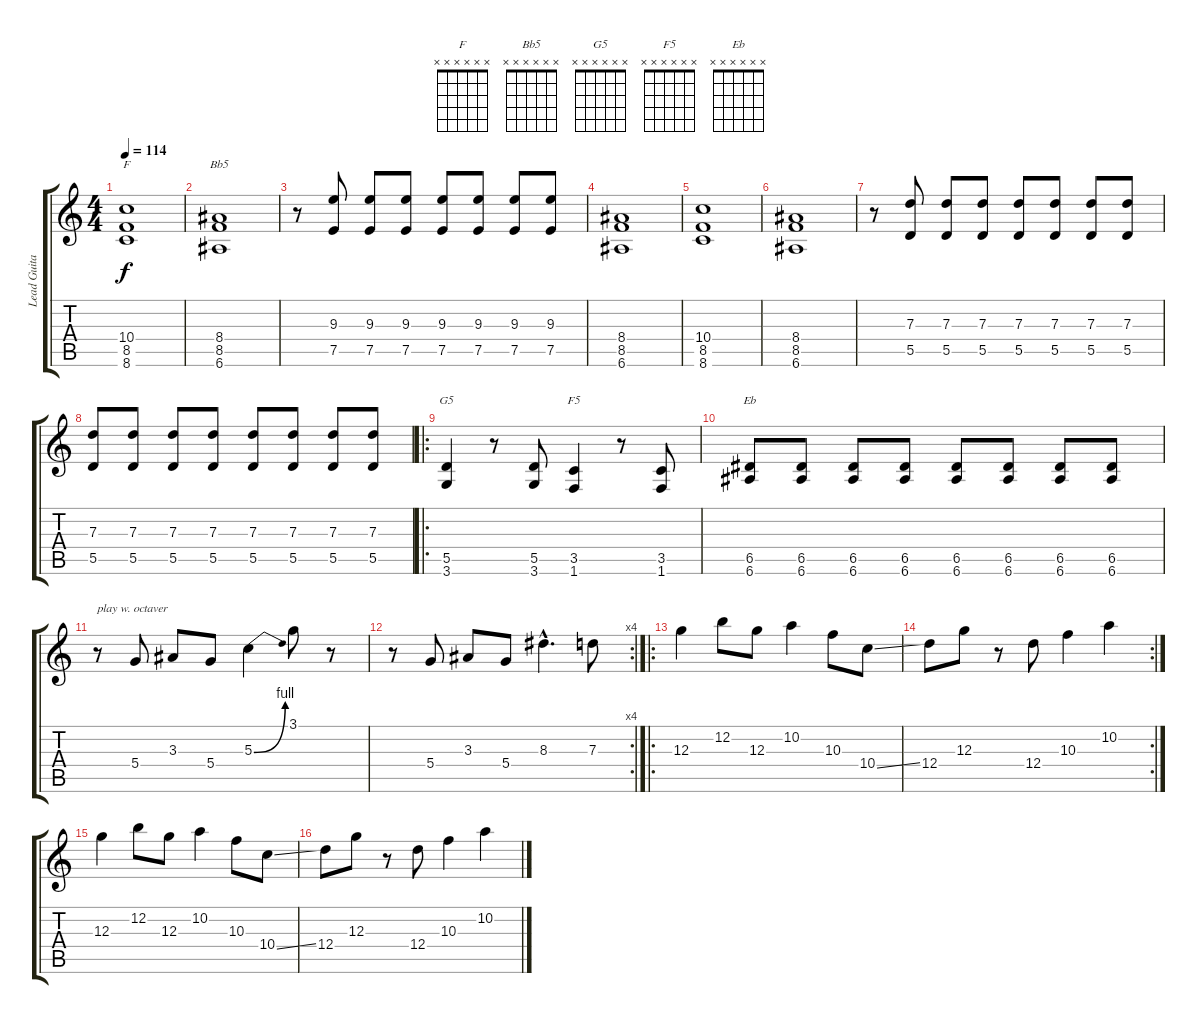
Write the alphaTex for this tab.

\track ("Lead Guitar" "Lead Guita") {instrument distortionguitar}
\staff {score tabs}
\tuning (E4 B3 G3 D3 A2 E2) {hide}
\chord ("F" x x x x x x) {firstfret 0}
\chord ("Bb5" x x x x x x) {firstfret 0}
\chord ("G5" x x x x x x) {firstfret 0}
\chord ("F5" x x x x x x) {firstfret 0}
\chord ("Eb" x x x x x x) {firstfret 0}
\ts (4 4)
\tempo 114
\clef g2
\ks c
(10.4 8.5 8.6).1{ch "F" dy f} |
(8.4 8.5 6.6).1{ch "Bb5"} |
r.8 (9.3 7.5).8 (9.3 7.5).8 (9.3 7.5).8 (9.3 7.5).8 (9.3 7.5).8 (9.3 7.5).8 (9.3 7.5).8 |
(8.4 8.5 6.6).1 |
(10.4 8.5 8.6).1 |
(8.4 8.5 6.6).1 |
r.8 (7.3 5.5).8 (7.3 5.5).8 (7.3 5.5).8 (7.3 5.5).8 (7.3 5.5).8 (7.3 5.5).8 (7.3 5.5).8 |
(7.3 5.5).8 (7.3 5.5).8 (7.3 5.5).8 (7.3 5.5).8 (7.3 5.5).8 (7.3 5.5).8 (7.3 5.5).8 (7.3 5.5).8 |
\ro
(5.5 3.6).4{ch "G5"} r.8 (5.5 3.6).8 (3.5 1.6).4{ch "F5"} r.8 (3.5 1.6).8 |
(6.5 6.6).8{ch "Eb"} (6.5 6.6).8 (6.5 6.6).8 (6.5 6.6).8 (6.5 6.6).8 (6.5 6.6).8 (6.5 6.6).8 (6.5 6.6).8 |
r.8{txt "play w. octaver"} 5.4.8 3.3.8 5.4.8 5.3{be (bend 0 0 60 4)}.4 3.1.8 r.8 |
\rc 4
r.8 5.4.8 3.3.8 5.4.8 8.3{hac}.4{d} 7.3.8 |
\ro
12.3.4 12.2.8 12.3.8 10.2.4 10.3.8 10.4{ss}.8 |
\rc 2
12.4.8 12.3.8 r.8 12.4.8 10.3.4 10.2.4 |
12.3.4 12.2.8 12.3.8 10.2.4 10.3.8 10.4{ss}.8 |
12.4.8 12.3.8 r.8 12.4.8 10.3.4 10.2.4
